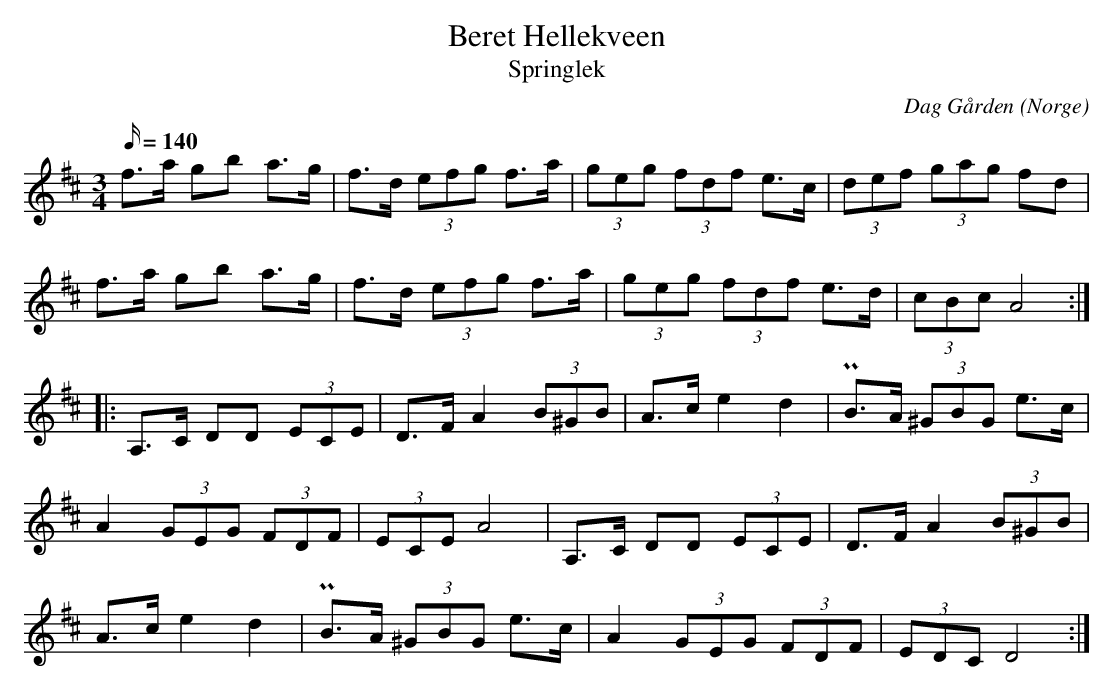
X:1
T:Beret Hellekveen
T:Springlek
C:Dag Gården
O:Norge
L:1/16
M:3/4
K:D
Q:140
V:1
f3a g2b2 a3g | f3d (3 e2f2g2 f3a | (3 g2e2g2 (3 f2d2f2 e3c | (3 d2e2f2 (3 g2a2g2 f2d2 |
f3a g2b2 a3g | f3d (3 e2f2g2 f3a | (3 g2e2g2 (3 f2d2f2  e3d | (3 c2B2c2 A8 ::
A,3C D2D2 (3 E2C2E2 | D3F A4 (3 B2^G2B2 | A3c e4 d4 | !uppermordent!B3A (3 ^G2B2G2 e3c |
A4 (3 G2E2G2 (3 F2D2F2 | (3E2C2E2 A8 | A,3C D2D2 (3 E2C2E2 | D3F A4 (3 B2^G2B2 |
A3c e4 d4 | !uppermordent!B3A (3 ^G2B2G2 e3c | A4 (3 G2E2G2 (3 F2D2F2 | (3 E2D2C2 D8 :|
